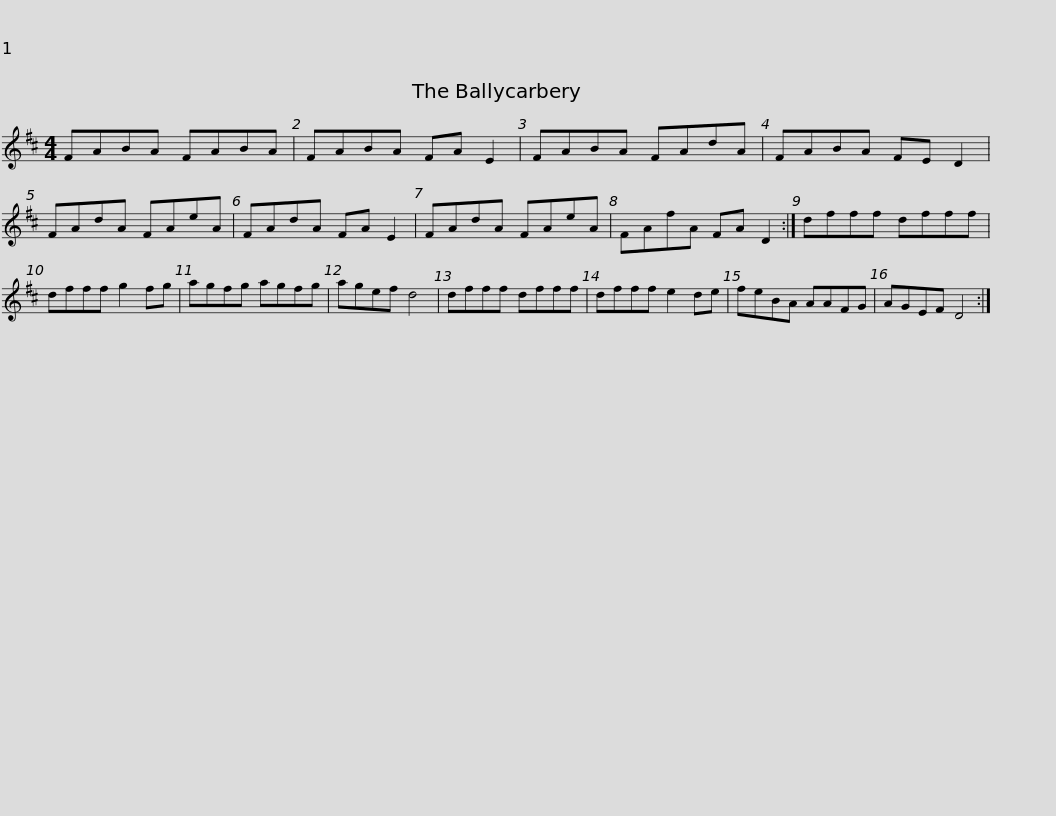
X:1
L:1/8
M:4/4
I:linebreak $
K:D
V:1 treble
V:1
 FABA FABA | FABA FA E2 | FABA FAdA | FABA FE D2 | FAdA FAeA | %5
 FAdA FA E2 |$ FAdA FAeA | FAfA FA D2 :| dfff dfff | dfff g2 fg | %10
 agfg agfg | agef d4 |$ dfff dfff | dfff e2 de | feBA AAFG | %15
 AGEF D4 :| %16
